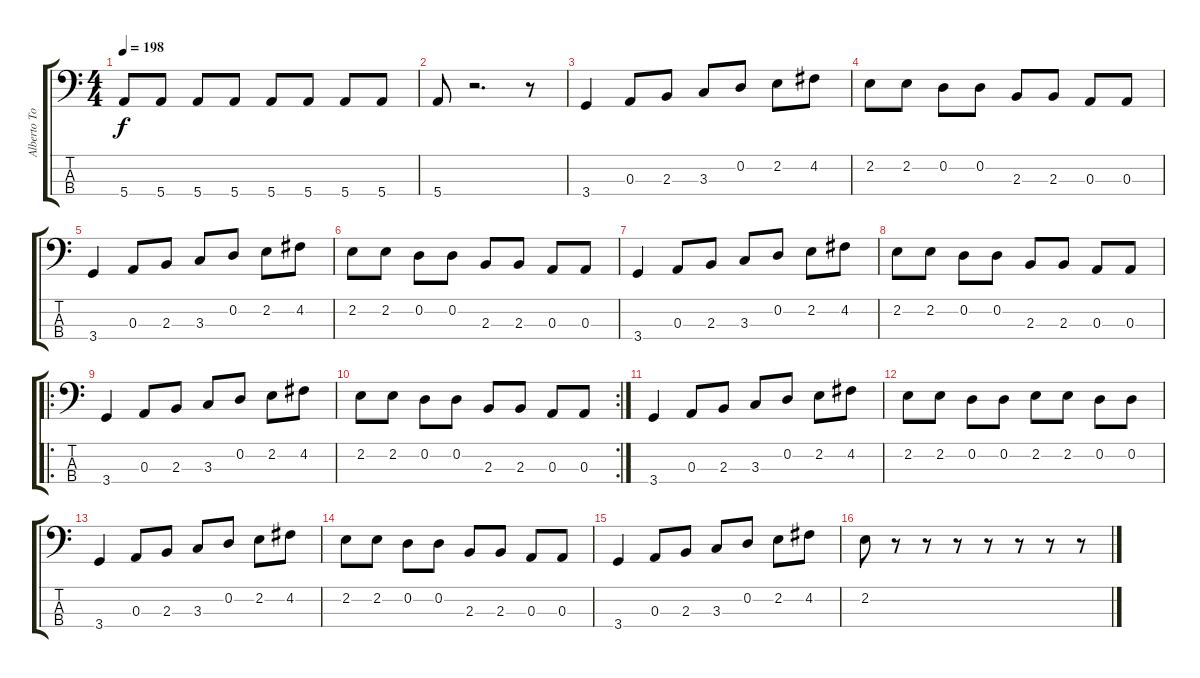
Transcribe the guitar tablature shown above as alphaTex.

\track ("Alberto Torrado - Bajo" "Alberto To") {instrument electricbasspick}
\staff {score tabs}
\tuning (G2 D2 A1 E1) {hide}
\ts (4 4)
\tempo 198
\clef f4
\ks c
5.4.8{dy f} 5.4.8 5.4.8 5.4.8 5.4.8 5.4.8 5.4.8 5.4.8 |
5.4.8 r.2{d} r.8 |
3.4.4 0.3.8 2.3.8 3.3.8 0.2.8 2.2.8 4.2.8 |
2.2.8 2.2.8 0.2.8 0.2.8 2.3.8 2.3.8 0.3.8 0.3.8 |
3.4.4 0.3.8 2.3.8 3.3.8 0.2.8 2.2.8 4.2.8 |
2.2.8 2.2.8 0.2.8 0.2.8 2.3.8 2.3.8 0.3.8 0.3.8 |
3.4.4 0.3.8 2.3.8 3.3.8 0.2.8 2.2.8 4.2.8 |
2.2.8 2.2.8 0.2.8 0.2.8 2.3.8 2.3.8 0.3.8 0.3.8 |
\ro
3.4.4 0.3.8 2.3.8 3.3.8 0.2.8 2.2.8 4.2.8 |
\rc 2
2.2.8 2.2.8 0.2.8 0.2.8 2.3.8 2.3.8 0.3.8 0.3.8 |
3.4.4 0.3.8 2.3.8 3.3.8 0.2.8 2.2.8 4.2.8 |
2.2.8 2.2.8 0.2.8 0.2.8 2.2.8 2.2.8 0.2.8 0.2.8 |
3.4.4 0.3.8 2.3.8 3.3.8 0.2.8 2.2.8 4.2.8 |
2.2.8 2.2.8 0.2.8 0.2.8 2.3.8 2.3.8 0.3.8 0.3.8 |
3.4.4 0.3.8 2.3.8 3.3.8 0.2.8 2.2.8 4.2.8 |
2.2.8 r.8 r.8 r.8 r.8 r.8 r.8 r.8
